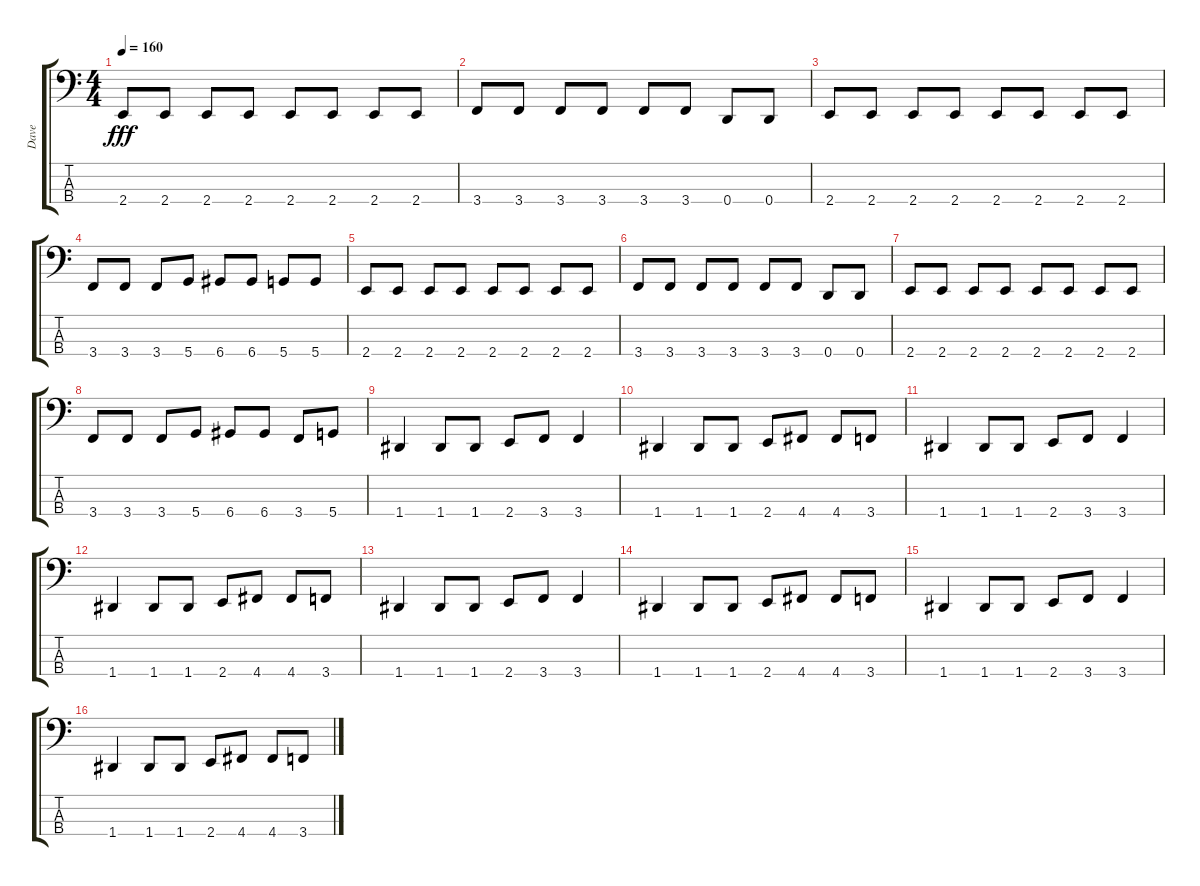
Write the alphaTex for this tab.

\track ("Dave" "Dave") {instrument electricbasspick}
\staff {score tabs}
\tuning (F2 C2 G1 D1) {hide}
\ts (4 4)
\tempo 160
\clef f4
\ks c
2.4.8{dy fff} 2.4.8 2.4.8 2.4.8 2.4.8 2.4.8 2.4.8 2.4.8 |
3.4.8 3.4.8 3.4.8 3.4.8 3.4.8 3.4.8 0.4.8 0.4.8 |
2.4.8 2.4.8 2.4.8 2.4.8 2.4.8 2.4.8 2.4.8 2.4.8 |
3.4.8 3.4.8 3.4.8 5.4.8 6.4.8 6.4.8 5.4.8 5.4.8 |
2.4.8 2.4.8 2.4.8 2.4.8 2.4.8 2.4.8 2.4.8 2.4.8 |
3.4.8 3.4.8 3.4.8 3.4.8 3.4.8 3.4.8 0.4.8 0.4.8 |
2.4.8 2.4.8 2.4.8 2.4.8 2.4.8 2.4.8 2.4.8 2.4.8 |
3.4.8 3.4.8 3.4.8 5.4.8 6.4.8 6.4.8 3.4.8 5.4.8 |
1.4.4 1.4.8 1.4.8 2.4.8 3.4.8 3.4.4 |
1.4.4 1.4.8 1.4.8 2.4.8 4.4.8 4.4.8 3.4.8 |
1.4.4 1.4.8 1.4.8 2.4.8 3.4.8 3.4.4 |
1.4.4 1.4.8 1.4.8 2.4.8 4.4.8 4.4.8 3.4.8 |
1.4.4 1.4.8 1.4.8 2.4.8 3.4.8 3.4.4 |
1.4.4 1.4.8 1.4.8 2.4.8 4.4.8 4.4.8 3.4.8 |
1.4.4 1.4.8 1.4.8 2.4.8 3.4.8 3.4.4 |
1.4.4 1.4.8 1.4.8 2.4.8 4.4.8 4.4.8 3.4.8
